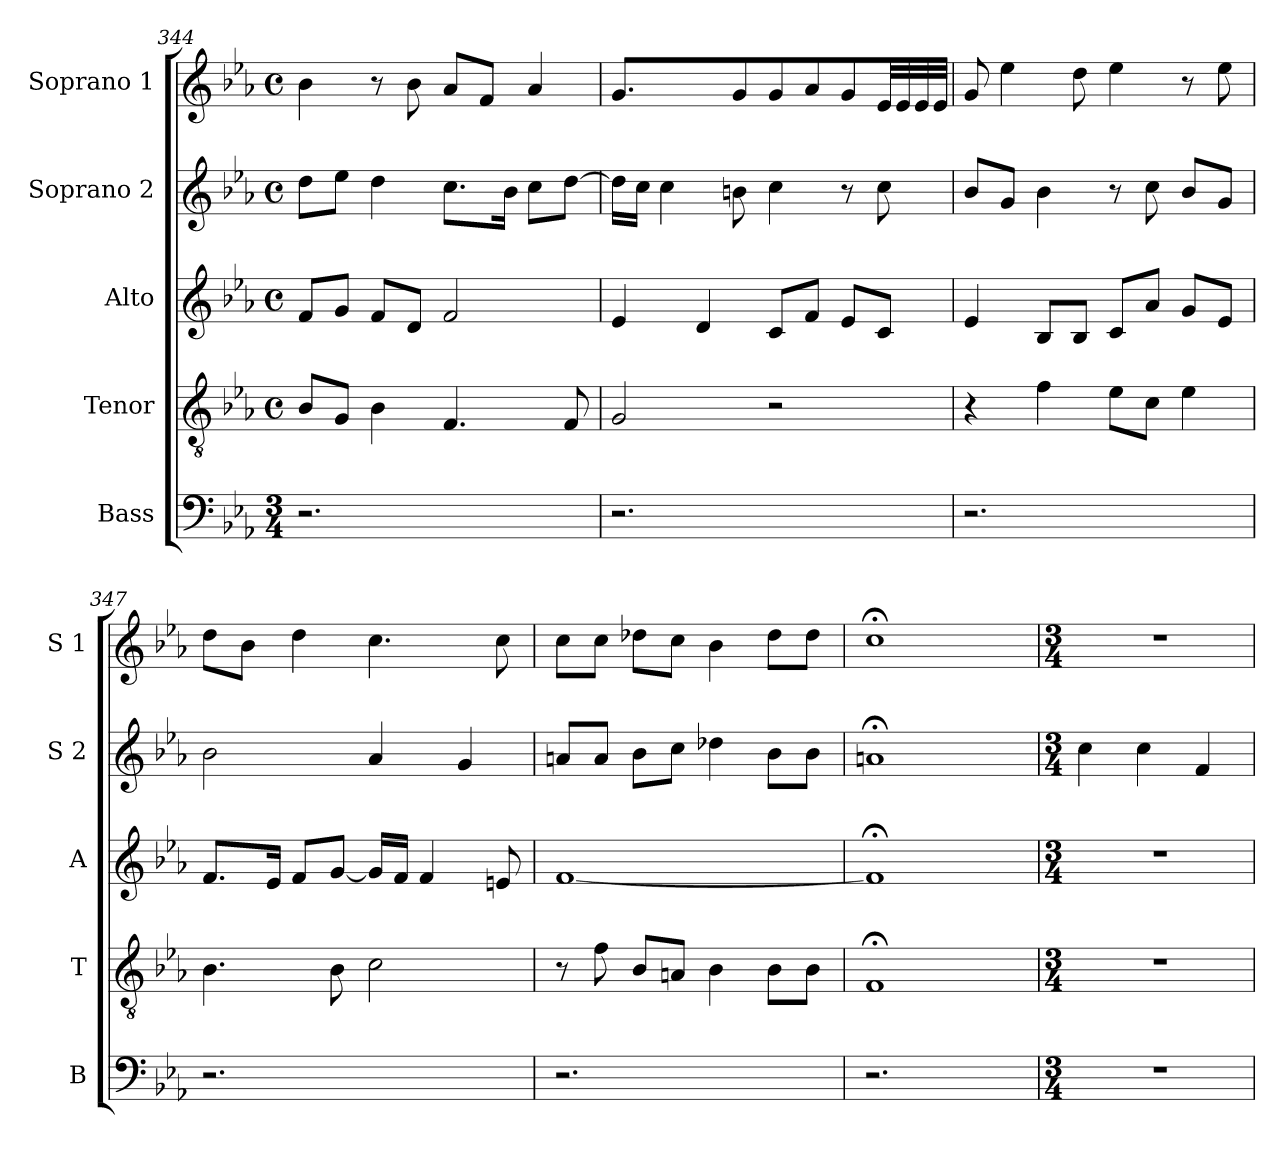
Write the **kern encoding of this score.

**kern	**kern	**kern	**kern	**kern
*part5	*part4	*part3	*part2	*part1
*staff5	*staff4	*staff3	*staff2	*staff1
*I"Bass	*I"Tenor	*I"Alto	*I"Soprano 2	*I"Soprano 1
*I'B	*I'T	*I'A	*I'S 2	*I'S 1
*clefF4	*clefGv2	*clefG2	*clefG2	*clefG2
*k[b-e-a-]	*k[b-e-a-]	*k[b-e-a-]	*k[b-e-a-]	*k[b-e-a-]
*E-:	*E-:	*E-:	*E-:	*E-:
*M3/4	*M4/4	*M4/4	*M4/4	*M4/4
*	*met(c)	*met(c)	*met(c)	*met(c)
=344	=344	=344	=344	=344
2.r	8B-/L	8f/L	8dd\L	4b-\
.	8G/J	8g/J	8ee-\J	.
.	4B-\	8f/L	4dd\	8r
.	.	8d/J	.	8b-\
.	4.F/	2f/	8.cc\L	8a-/L
.	.	.	.	8f/J
.	.	.	16b-\Jk	.
4ryy	.	.	8cc\L	4a-/
.	8F/	.	[>8dd\J	.
=345	=345	=345	=345	=345
2.r	2G/	4e-/	16dd\LL]	4.g/
.	.	.	16cc\JJ	.
.	.	.	4cc\	.
.	.	4d/	.	.
.	.	.	8bn\	8g/
.	2r	8c/L	4cc\	8g/L
.	.	8f/J	.	8a-/J
4ryy	.	8e-/L	8r	8g/L
*	*	*	*	*tremolo
.	.	8c/J	8cc\	32e-/
.	.	.	.	32e-/
.	.	.	.	32e-/
.	.	.	.	32e-/JJJ
*	*	*	*	*Xtremolo
!!LO:LB:g=z
=346	=346	=346	=346	=346
2.r	4r	4e-/	8b-/L	8g/
.	.	.	8g/J	4ee-\
.	4f\	8B-/L	4b-\	.
.	.	8B-/J	.	8dd\
.	8e-\L	8c/L	8r	4ee-\
.	8c\J	8a-/J	8cc\	.
4ryy	4e-\	8g/L	8b-/L	8r
.	.	8e-/J	8g/J	8ee-\
=347	=347	=347	=347	=347
2.r	4.B-\	8.f/L	2b-\	8dd\L
.	.	.	.	8b-\J
.	.	16e-/Jk	.	.
.	.	8f/L	.	4dd\
.	8B-\	[<8g/J	.	.
.	2c\	16g/LL]	4a-/	4.cc\
.	.	16f/JJ	.	.
.	.	4f/	.	.
4ryy	.	.	4g/	.
.	.	8en/	.	8cc\
=348	=348	=348	=348	=348
2.r	8r	[<1f	8an/L	8cc\L
.	8f\	.	8a/J	8cc\J
.	8B-/L	.	8b-\L	8dd-X\L
.	8An/J	.	8cc\J	8cc\J
.	4B-\	.	4dd-X\	4b-\
4ryy	8B-\L	.	8b-\L	8dd-\L
.	8B-\J	.	8b-\J	8dd-\J
=349	=349	=349	=349	=349
2.r	1F;	1f;]	1an;	1cc;<
4ryy	.	.	.	.
!!LO:PB:g=z
=350	=350	=350	=350	=350
*M3/4	*M3/4	*M3/4	*M3/4	*M3/4
!LO:N:vis=1	!LO:N:vis=1	!LO:N:vis=1	!	!LO:N:vis=1
2.r	2.r	2.r	4cc\	2.r
.	.	.	4cc\	.
.	.	.	4f/	.
=	=	=	=	=
*-	*-	*-	*-	*-
